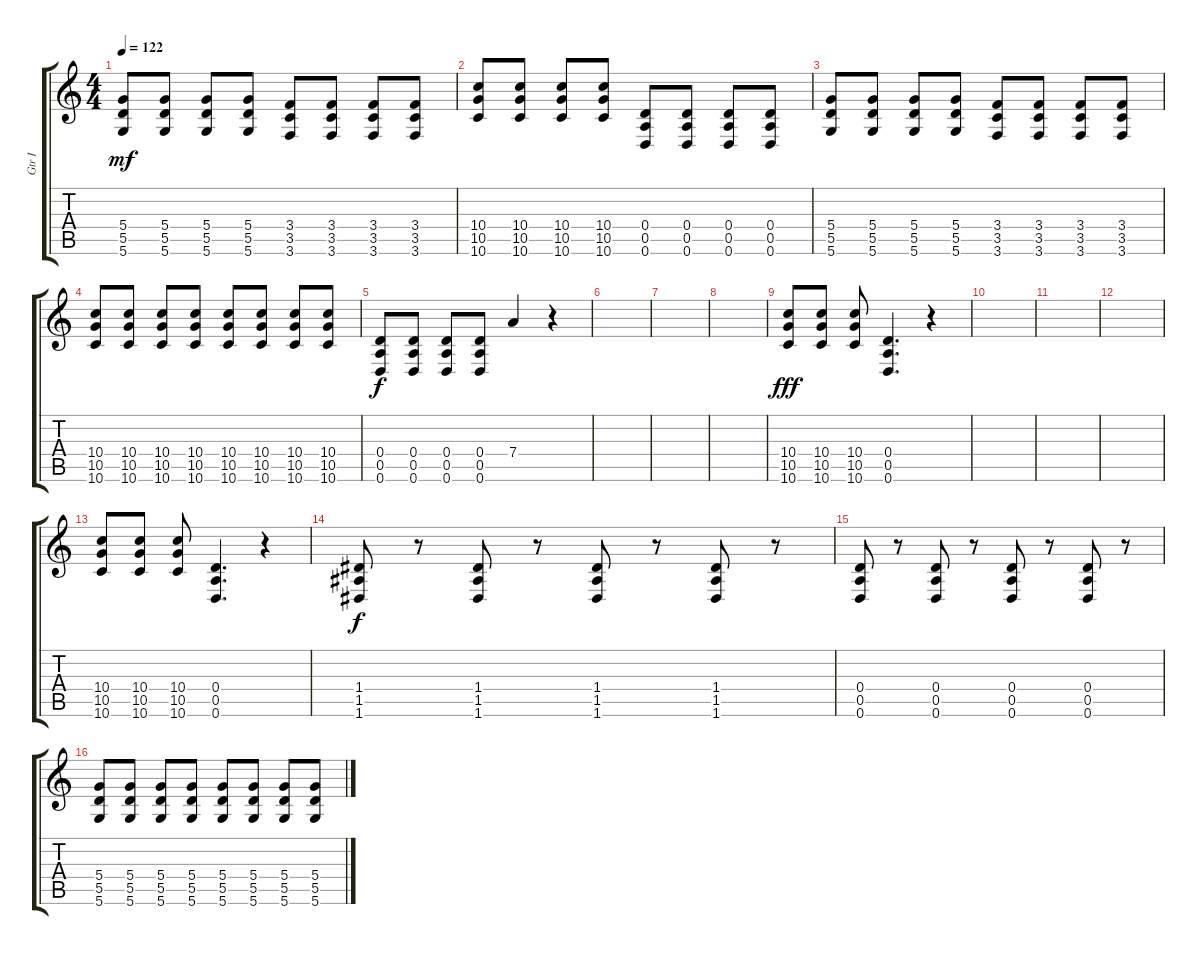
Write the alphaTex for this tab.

\track ("Gtr I" "Gtr I") {instrument overdrivenguitar}
\staff {score tabs}
\tuning (E4 B3 G3 D3 A2 D2) {hide}
\ts (4 4)
\tempo 122
\clef g2
\ks c
(5.4 5.5 5.6).8{dy mf} (5.4 5.5 5.6).8 (5.4 5.5 5.6).8 (5.4 5.5 5.6).8 (3.4 3.5 3.6).8 (3.4 3.5 3.6).8 (3.4 3.5 3.6).8 (3.4 3.5 3.6).8 |
(10.4 10.5 10.6).8 (10.4 10.5 10.6).8 (10.4 10.5 10.6).8 (10.4 10.5 10.6).8 (0.4 0.5 0.6).8 (0.4 0.5 0.6).8 (0.4 0.5 0.6).8 (0.4 0.5 0.6).8 |
(5.4 5.5 5.6).8 (5.4 5.5 5.6).8 (5.4 5.5 5.6).8 (5.4 5.5 5.6).8 (3.4 3.5 3.6).8 (3.4 3.5 3.6).8 (3.4 3.5 3.6).8 (3.4 3.5 3.6).8 |
(10.4 10.5 10.6).8 (10.4 10.5 10.6).8 (10.4 10.5 10.6).8 (10.4 10.5 10.6).8 (10.4 10.5 10.6).8 (10.4 10.5 10.6).8 (10.4 10.5 10.6).8 (10.4 10.5 10.6).8 |
(0.4 0.5 0.6).8{dy f} (0.4 0.5 0.6).8 (0.4 0.5 0.6).8 (0.4 0.5 0.6).8 7.4.4 r.4 |
|
|
|
(10.4 10.5 10.6).8{dy fff} (10.4 10.5 10.6).8 (10.4 10.5 10.6).8 (0.4 0.5 0.6).4{d} r.4 |
|
|
|
(10.4 10.5 10.6).8 (10.4 10.5 10.6).8 (10.4 10.5 10.6).8 (0.4 0.5 0.6).4{d} r.4 |
(1.4 1.5 1.6).8{dy f} r.8 (1.4 1.5 1.6).8 r.8 (1.4 1.5 1.6).8 r.8 (1.4 1.5 1.6).8 r.8 |
(0.4 0.5 0.6).8 r.8 (0.4 0.5 0.6).8 r.8 (0.4 0.5 0.6).8 r.8 (0.4 0.5 0.6).8 r.8 |
(5.4 5.5 5.6).8 (5.4 5.5 5.6).8 (5.4 5.5 5.6).8 (5.4 5.5 5.6).8 (5.4 5.5 5.6).8 (5.4 5.5 5.6).8 (5.4 5.5 5.6).8 (5.4 5.5 5.6).8
